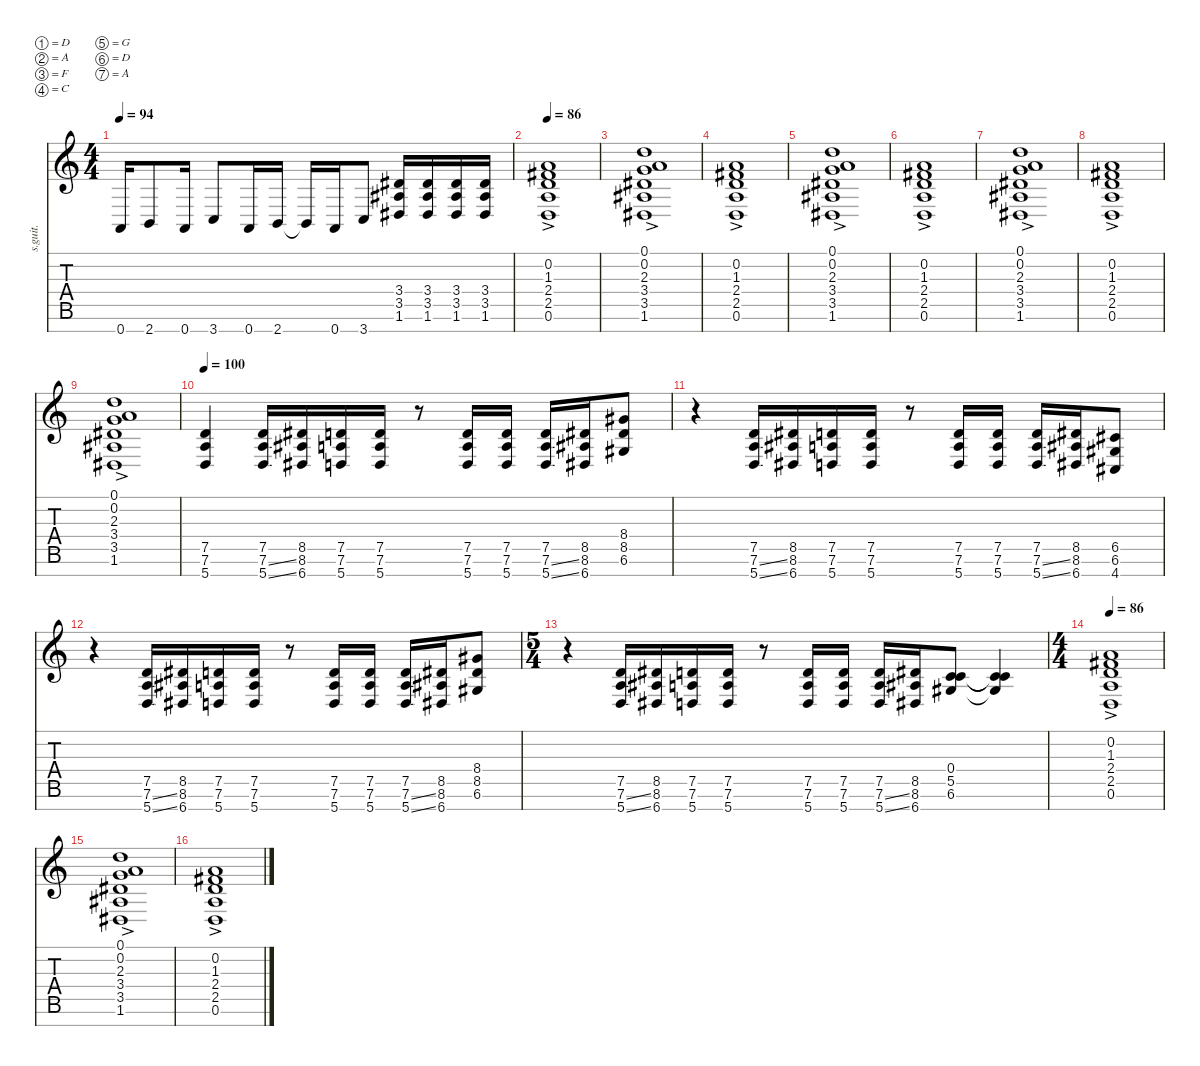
\defaultSystemsLayout 4
\hideDynamics
\bracketExtendMode nobrackets
\track ("James \"Munky\" Shaffer" "s.guit.") {instrument distortionguitar}
\staff {score tabs}
\tuning (D4 A3 F3 C3 G2 D2 A1)
\ts (4 4)
\tempo 94
\clef g2
\ks c
0.7.16{dy f} 2.7.8 0.7.16 3.7.8 0.7.16 2.7.16 2.7{t}.16 0.7.16 3.7.8 (1.6{acc #} 3.5{acc #} 3.4{acc #}).16 (1.6{acc #} 3.5{acc #} 3.4{acc #}).16 (1.6{acc #} 3.5{acc #} 3.4{acc #}).16 (1.6{acc #} 3.5{acc #} 3.4{acc #}).16 |
\tempo 86
(0.6 2.5 2.4 1.3{acc #} 0.2{ac}).1 |
(0.1{ac} 0.2{ac} 2.3{ac} 3.4{ac acc #} 3.5{ac acc #} 1.6{ac acc #}).1{dy p} |
(2.5 0.6 2.4 1.3{acc #} 0.2{ac}).1{dy f} |
(0.1{ac} 0.2{ac} 2.3{ac} 3.4{ac acc #} 3.5{ac acc #} 1.6{ac acc #}).1{dy p} |
(2.5 0.6 2.4 1.3{acc #} 0.2{ac}).1{dy f} |
(0.1{ac} 0.2{ac} 2.3{ac} 3.4{ac acc #} 3.5{ac acc #} 1.6{ac acc #}).1{dy p} |
(2.5 0.6 2.4 1.3{ac acc #} 0.2).1{dy f} |
(0.1{ac} 0.2{ac} 2.3{ac} 3.4{ac acc #} 3.5{ac acc #} 1.6{ac acc #}).1{dy p} |
\tempo 100
(7.6 5.7 7.5).4{dy f} (7.6{ss} 5.7{ss} 7.5).16 (8.6{acc #} 6.7{acc #} 8.5{acc #}).16 (7.6 5.7 7.5).16 (7.6 5.7 7.5).16 r.8 (7.6 5.7 7.5).16 (7.6 5.7 7.5).16 (7.6{ss} 5.7{ss} 7.5).16 (8.6{acc #} 6.7{acc #} 8.5{acc #}).16 (8.5{acc #} 6.6{acc #} 8.4{acc #}).8 |
r.4 (7.6{ss} 5.7{ss} 7.5).16 (8.6{acc #} 6.7{acc #} 8.5{acc #}).16 (7.6 5.7 7.5).16 (7.6 5.7 7.5).16 r.8 (7.6 5.7 7.5).16 (7.6 5.7 7.5).16 (7.6{ss} 5.7{ss} 7.5).16 (8.6{acc #} 6.7{acc #} 8.5{acc #}).16 (6.6{acc #} 4.7{acc #} 6.5{acc #}).8 |
r.4 (7.6{ss} 5.7{ss} 7.5).16 (8.6{acc #} 6.7{acc #} 8.5{acc #}).16 (7.6 5.7 7.5).16 (7.6 5.7 7.5).16 r.8 (7.6 5.7 7.5).16 (7.6 5.7 7.5).16 (7.6{ss} 5.7{ss} 7.5).16 (8.6{acc #} 6.7{acc #} 8.5{acc #}).16 (8.5{acc #} 6.6{acc #} 8.4{acc #}).8 |
\ts (5 4)
\beaming (8 2 2 2 2)
r.4 (7.6{ss} 5.7{ss} 7.5).16 (8.6{acc #} 6.7{acc #} 8.5{acc #}).16 (7.6 5.7 7.5).16 (7.6 5.7 7.5).16 r.8 (7.6 5.7 7.5).16 (7.6 5.7 7.5).16 (7.6{ss} 5.7{ss} 7.5).16 (8.6{acc #} 6.7{acc #} 8.5{acc #}).16 (0.4 5.5 6.6{acc #}).8 (0.4{t} 5.5{t} 6.6{t acc #}).4 |
\ts (4 4)
\beaming (8 2 2 2 2)
\tempo 86
(2.5 0.6 2.4 1.3{acc #} 0.2{ac}).1 |
(0.1{ac} 0.2{ac} 2.3{ac} 3.4{ac acc #} 3.5{ac acc #} 1.6{ac acc #}).1{dy p} |
(2.5 0.6 2.4 1.3{acc #} 0.2{ac}).1{dy f}
